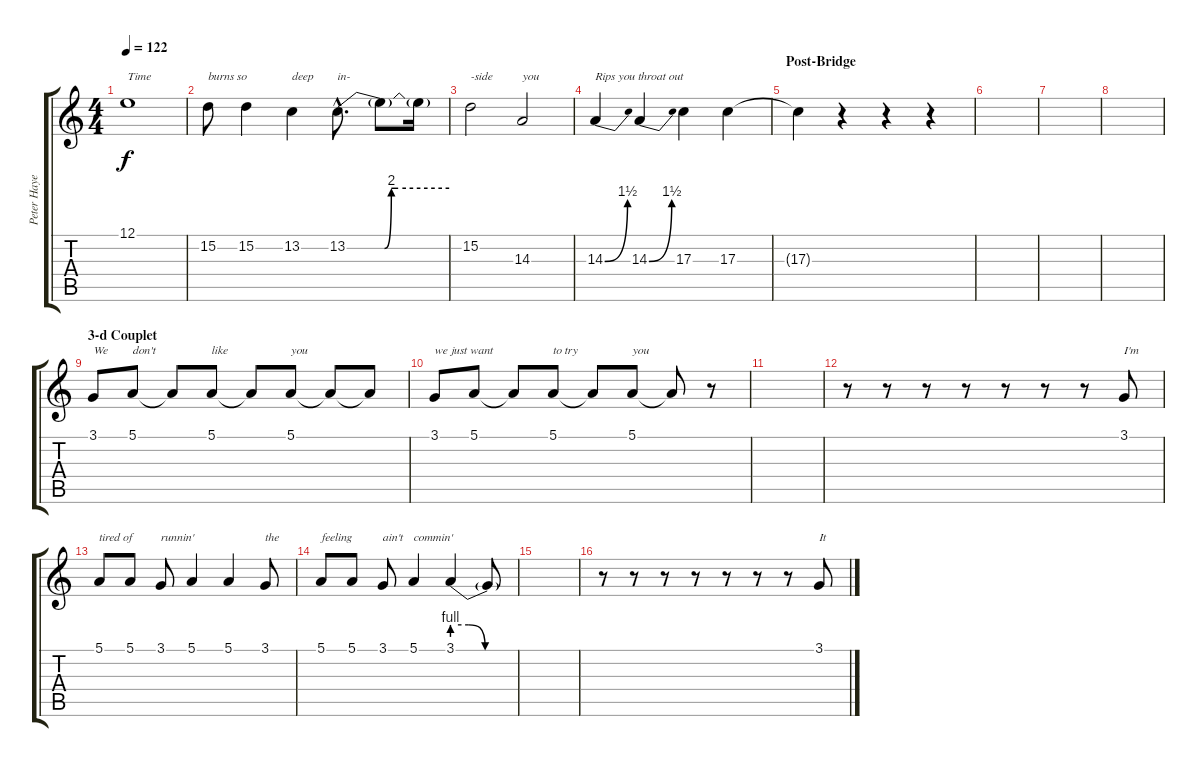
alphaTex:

\track ("Peter Hayes - Vocal" "Peter Haye") {instrument bassoon}
\staff {score tabs}
\tuning (E4 B3 G3 D3 A2 E2) {hide}
\ts (4 4)
\tempo 122
\clef g2
\ks c
12.1.1{txt "Time" dy f} |
15.2.8{txt "burns so"} 15.2.4 13.2.4{txt "deep"} 13.2{be (custom 0 0 22 0 26 8 30 8 60 8) hac}.8{d txt "in-"} 13.2{t}.8 13.2{t}.16 |
15.2.2{txt "-side"} 14.3.2{txt "you"} |
14.3{be (bend 0 0 60 6)}.4{txt "Rips you throat out"} 14.3{be (bend 0 0 60 6)}.4 17.3.4 17.3.4 |
\section ("" "Post-Bridge")
17.3{t}.4 r.4 r.4 r.4 |
|
|
|
\section ("" "3-d Couplet")
3.1.8{txt "We"} 5.1.8{txt "don't"} 5.1{t}.8 5.1.8{txt "like"} 5.1{t}.8 5.1.8{txt "you"} 5.1{t}.8 5.1{t}.8 |
3.1.8{txt "we just want"} 5.1.8 5.1{t}.8 5.1.8{txt "to try"} 5.1{t}.8 5.1.8{txt "you"} 5.1{t}.8 r.8 |
|
r.8 r.8 r.8 r.8 r.8 r.8 r.8 3.1.8{txt "I'm"} |
5.1.8{txt "tired of"} 5.1.8 3.1.8{txt "runnin'"} 5.1.4 5.1.4 3.1.8{txt "the"} |
5.1.8{txt "feeling"} 5.1.8 3.1.8{txt "ain't"} 5.1.4{txt "commin'"} 3.1{be (custom 0 4 15 4 30 0 45 0 60 0)}.4 3.1{t}.8 |
|
r.8 r.8 r.8 r.8 r.8 r.8 r.8 3.1.8{txt "It"}
